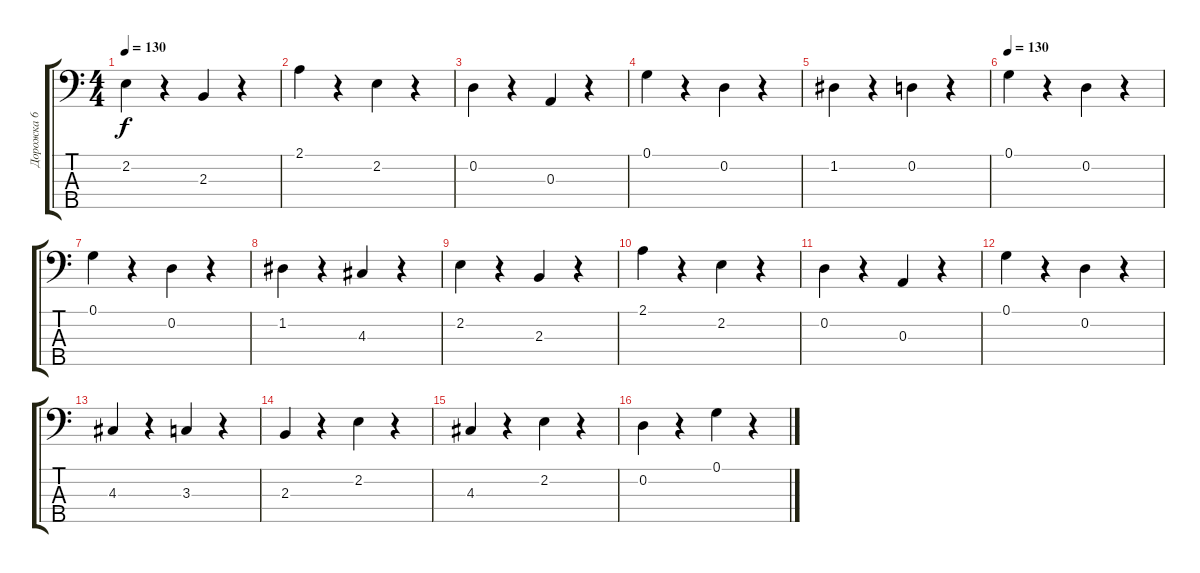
\track ("Дорожка 6" "Дорожка 6") {instrument electricbassfinger}
\staff {score tabs}
\tuning (G2 D2 A1 E1 B0) {hide}
\ts (4 4)
\tempo 130
\clef f4
\ks c
2.2.4{dy f} r.4 2.3.4 r.4 |
2.1.4 r.4 2.2.4 r.4 |
0.2.4 r.4 0.3.4 r.4 |
0.1.4 r.4 0.2.4 r.4 |
1.2.4 r.4 0.2.4 r.4 |
\tempo 130
0.1.4 r.4 0.2.4 r.4 |
0.1.4 r.4 0.2.4 r.4 |
1.2.4 r.4 4.3.4 r.4 |
2.2.4 r.4 2.3.4 r.4 |
2.1.4 r.4 2.2.4 r.4 |
0.2.4 r.4 0.3.4 r.4 |
0.1.4 r.4 0.2.4 r.4 |
4.3.4 r.4 3.3.4 r.4 |
2.3.4 r.4 2.2.4 r.4 |
4.3.4 r.4 2.2.4 r.4 |
0.2.4 r.4 0.1.4 r.4
